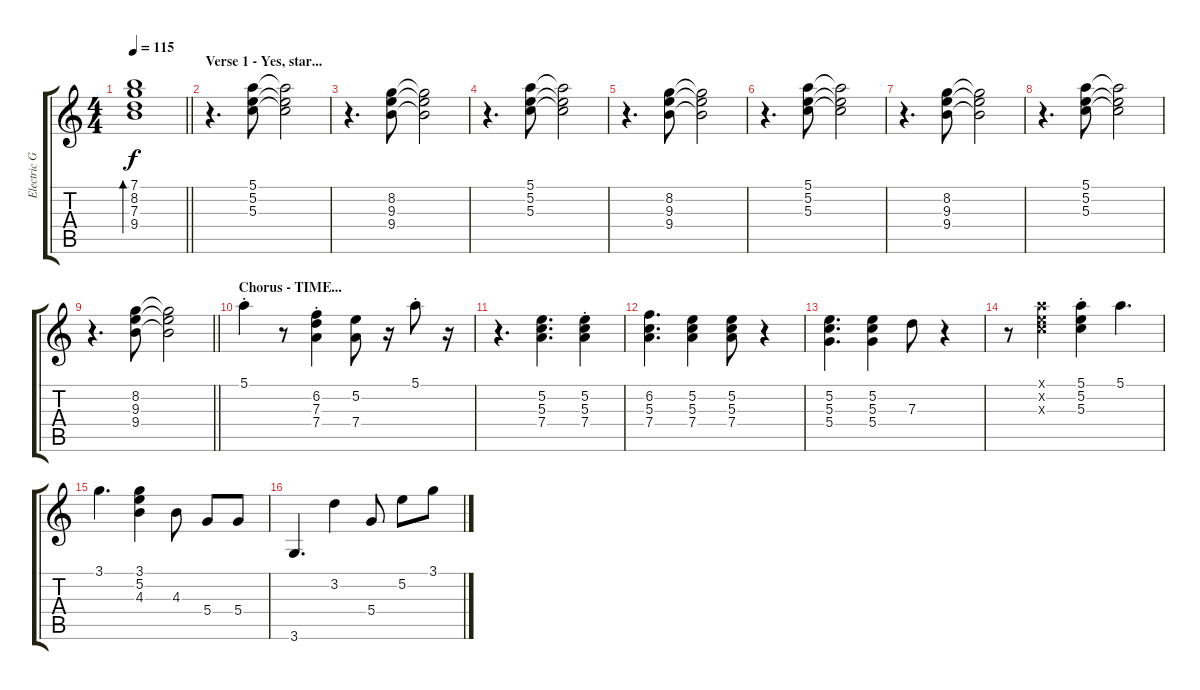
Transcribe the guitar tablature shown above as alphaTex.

\track ("Electric Guitar I (Taylor)" "Electric G") {instrument electricguitarjazz}
\staff {score tabs}
\tuning (E4 B3 G3 D3 A2 E2) {hide}
\ts (4 4)
\tempo 115
\clef g2
\barLineRight lightlight
\ks c
(7.1 8.2 7.3 9.4).1{bd 240 dy f} |
\section ("" "Verse 1 - Yes, star...")
r.4{d} (5.1 5.2 5.3).8 (5.1{t} 5.2{t} 5.3{t}).2 |
r.4{d} (8.2 9.3 9.4).8 (8.2{t} 9.3{t} 9.4{t}).2 |
r.4{d} (5.1 5.2 5.3).8 (5.1{t} 5.2{t} 5.3{t}).2 |
r.4{d} (8.2 9.3 9.4).8 (8.2{t} 9.3{t} 9.4{t}).2 |
r.4{d} (5.1 5.2 5.3).8 (5.1{t} 5.2{t} 5.3{t}).2 |
r.4{d} (8.2 9.3 9.4).8 (8.2{t} 9.3{t} 9.4{t}).2 |
r.4{d} (5.1 5.2 5.3).8 (5.1{t} 5.2{t} 5.3{t}).2 |
\barLineRight lightlight
r.4{d} (8.2 9.3 9.4).8 (8.2{t} 9.3{t} 9.4{t}).2 |
\section ("" "Chorus - TIME...")
5.1{st}.4 r.8 (6.2{st} 7.3{st} 7.4{st}).4 (5.2 7.4).8 r.16 5.1{st}.8 r.16 |
r.4{d} (5.2 5.3 7.4).4{d} (5.2{st} 5.3{st} 7.4{st}).4 |
(6.2 5.3 7.4).4{d} (5.2 5.3 7.4).4 (5.2 5.3 7.4).8 r.4 |
(5.2 5.3 5.4).4{d} (5.2 5.3 5.4).4 7.3.8 r.4 |
r.8 (5.1{x} 5.2{x} 5.3{x}).4 (5.1{st} 5.2{st} 5.3{st}).4 5.1.4{d} |
3.1.4{d} (3.1 5.2 4.3).4 4.3.8 5.4.8 5.4.8 |
3.6.4{d} 3.2.4 5.4.8 5.2.8 3.1.8
